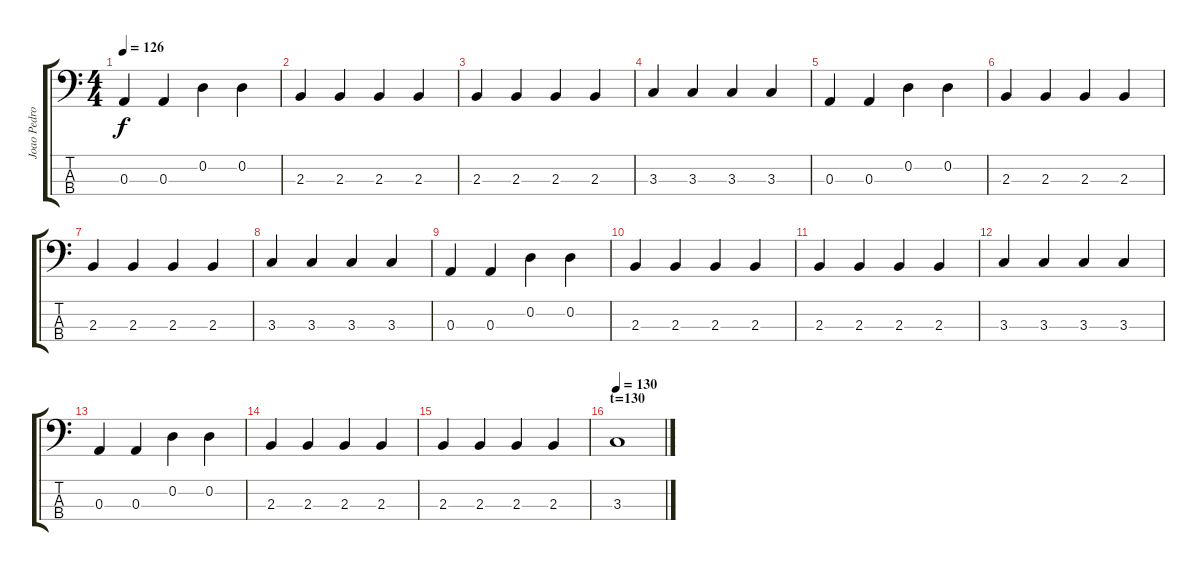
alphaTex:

\track ("Joao Pedro - Bass" "Joao Pedro") {instrument electricbasspick}
\staff {score tabs}
\tuning (G2 D2 A1 D1) {hide}
\ts (4 4)
\tempo 126
\clef f4
\ks c
0.3.4{dy f} 0.3.4 0.2.4 0.2.4 |
2.3.4 2.3.4 2.3.4 2.3.4 |
2.3.4 2.3.4 2.3.4 2.3.4 |
3.3.4 3.3.4 3.3.4 3.3.4 |
0.3.4 0.3.4 0.2.4 0.2.4 |
2.3.4 2.3.4 2.3.4 2.3.4 |
2.3.4 2.3.4 2.3.4 2.3.4 |
\section ("" "")
3.3.4{volume 16 balance 8 instrument electricbasspick} 3.3.4 3.3.4 3.3.4 |
0.3.4 0.3.4 0.2.4 0.2.4 |
2.3.4 2.3.4 2.3.4 2.3.4 |
2.3.4 2.3.4 2.3.4 2.3.4 |
3.3.4 3.3.4 3.3.4 3.3.4 |
0.3.4 0.3.4 0.2.4 0.2.4 |
2.3.4 2.3.4 2.3.4 2.3.4 |
2.3.4 2.3.4 2.3.4 2.3.4 |
\section ("" "t=130")
\tempo 130
3.3.1{volume 16 balance 8 instrument electricbasspick}
